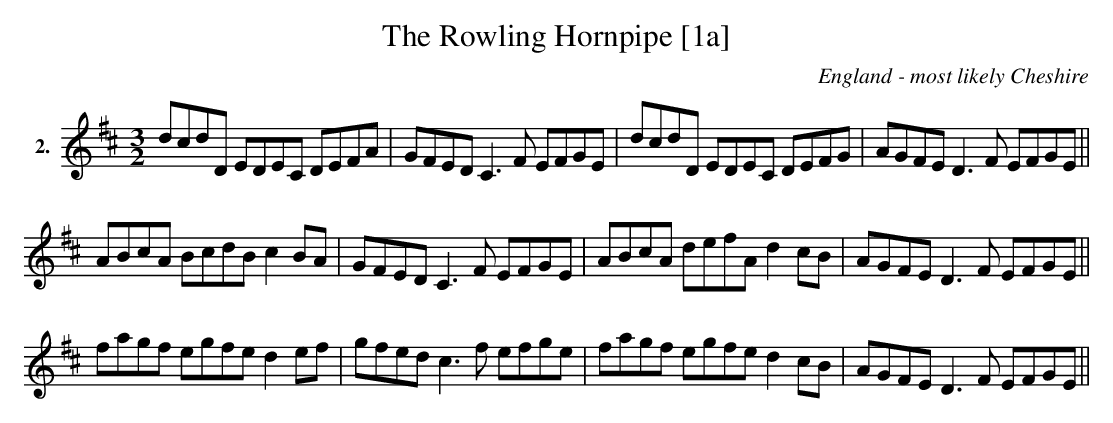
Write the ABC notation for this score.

X:1
T: The Rowling Hornpipe [1a]
O: England - most likely Cheshire
K: D
M: 3/2
L: 1/8
V:1 clef=treble name="2."
[V:1] dcdD EDEC DEFA | GFED C3F EFGE | dcdD EDEC DEFG | AGFE D3F EFGE ||!
ABcA BcdB c2BA | GFED C3F EFGE | ABcA defA d2cB | AGFE D3F EFGE ||!
fagf egfe d2ef | gfed c3f efge | fagf egfe d2cB | AGFE D3F EFGE ||
